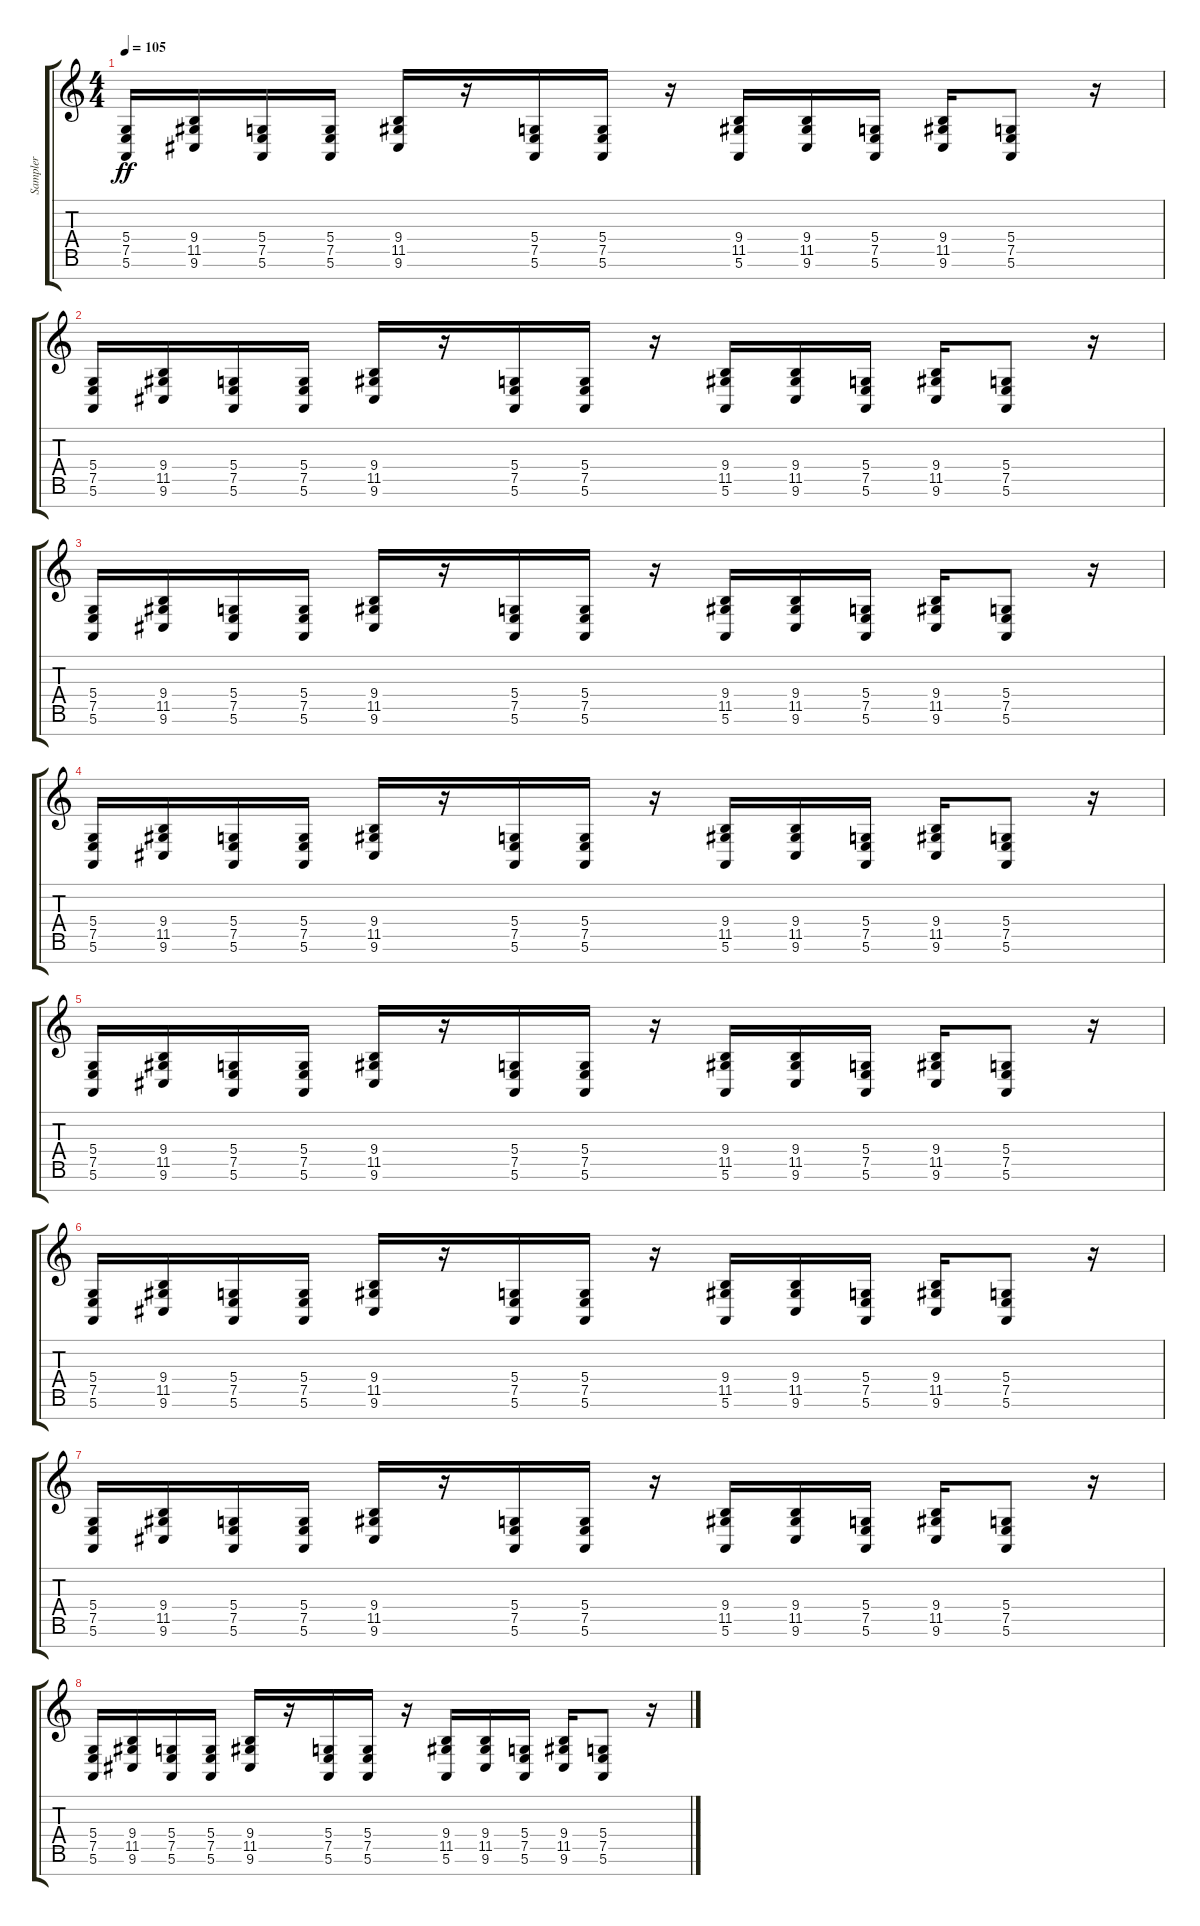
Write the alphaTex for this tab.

\track ("Sampler" "Sampler") {instrument melodictom}
\staff {score tabs}
\tuning (E4 B3 G3 D3 A2 E2 B1) {hide}
\ts (4 4)
\tempo 105
\clef g2
\ks c
(5.4 7.5 5.6).16{dy ff} (9.4 11.5 9.6).16 (5.4 7.5 5.6).16 (5.4 7.5 5.6).16 (9.4 11.5 9.6).16 r.16 (5.4 7.5 5.6).16 (5.4 7.5 5.6).16 r.16 (9.4 11.5 5.6).16 (9.4 11.5 9.6).16 (5.4 7.5 5.6).16 (9.4 11.5 9.6).16 (5.4 7.5 5.6).8 r.16 |
(5.4 7.5 5.6).16 (9.4 11.5 9.6).16 (5.4 7.5 5.6).16 (5.4 7.5 5.6).16 (9.4 11.5 9.6).16 r.16 (5.4 7.5 5.6).16 (5.4 7.5 5.6).16 r.16 (9.4 11.5 5.6).16 (9.4 11.5 9.6).16 (5.4 7.5 5.6).16 (9.4 11.5 9.6).16 (5.4 7.5 5.6).8 r.16 |
(5.4 7.5 5.6).16 (9.4 11.5 9.6).16 (5.4 7.5 5.6).16 (5.4 7.5 5.6).16 (9.4 11.5 9.6).16 r.16 (5.4 7.5 5.6).16 (5.4 7.5 5.6).16 r.16 (9.4 11.5 5.6).16 (9.4 11.5 9.6).16 (5.4 7.5 5.6).16 (9.4 11.5 9.6).16 (5.4 7.5 5.6).8 r.16 |
(5.4 7.5 5.6).16 (9.4 11.5 9.6).16 (5.4 7.5 5.6).16 (5.4 7.5 5.6).16 (9.4 11.5 9.6).16 r.16 (5.4 7.5 5.6).16 (5.4 7.5 5.6).16 r.16 (9.4 11.5 5.6).16 (9.4 11.5 9.6).16 (5.4 7.5 5.6).16 (9.4 11.5 9.6).16 (5.4 7.5 5.6).8 r.16 |
(5.4 7.5 5.6).16 (9.4 11.5 9.6).16 (5.4 7.5 5.6).16 (5.4 7.5 5.6).16 (9.4 11.5 9.6).16 r.16 (5.4 7.5 5.6).16 (5.4 7.5 5.6).16 r.16 (9.4 11.5 5.6).16 (9.4 11.5 9.6).16 (5.4 7.5 5.6).16 (9.4 11.5 9.6).16 (5.4 7.5 5.6).8 r.16 |
(5.4 7.5 5.6).16 (9.4 11.5 9.6).16 (5.4 7.5 5.6).16 (5.4 7.5 5.6).16 (9.4 11.5 9.6).16 r.16 (5.4 7.5 5.6).16 (5.4 7.5 5.6).16 r.16 (9.4 11.5 5.6).16 (9.4 11.5 9.6).16 (5.4 7.5 5.6).16 (9.4 11.5 9.6).16 (5.4 7.5 5.6).8 r.16 |
(5.4 7.5 5.6).16 (9.4 11.5 9.6).16 (5.4 7.5 5.6).16 (5.4 7.5 5.6).16 (9.4 11.5 9.6).16 r.16 (5.4 7.5 5.6).16 (5.4 7.5 5.6).16 r.16 (9.4 11.5 5.6).16 (9.4 11.5 9.6).16 (5.4 7.5 5.6).16 (9.4 11.5 9.6).16 (5.4 7.5 5.6).8 r.16 |
(5.4 7.5 5.6).16 (9.4 11.5 9.6).16 (5.4 7.5 5.6).16 (5.4 7.5 5.6).16 (9.4 11.5 9.6).16 r.16 (5.4 7.5 5.6).16 (5.4 7.5 5.6).16 r.16 (9.4 11.5 5.6).16 (9.4 11.5 9.6).16 (5.4 7.5 5.6).16 (9.4 11.5 9.6).16 (5.4 7.5 5.6).8 r.16
